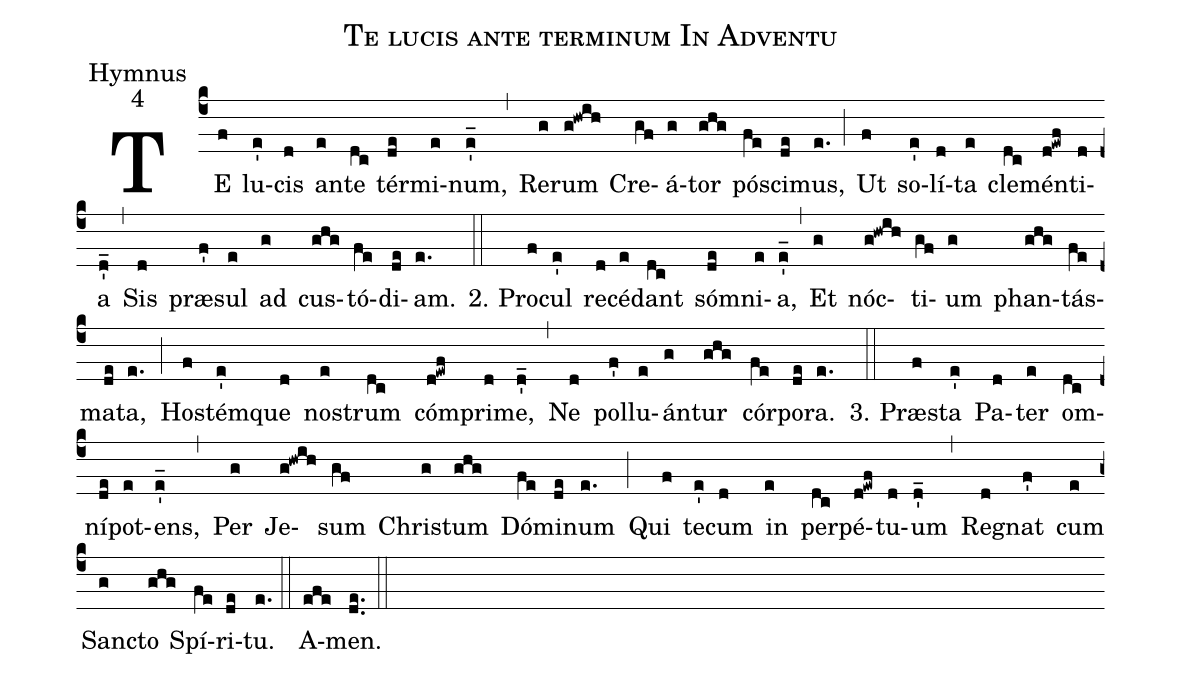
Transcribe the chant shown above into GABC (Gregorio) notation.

name:Te lucis ante terminum In Adventu;
office-part:Hymnus;
mode:4;
%%
(c4)TE(f) lu(e')cis(d) an(e)te(dc) tér(de)mi-(e)num,(e'_) (,)
Re(g)rum(g!hwih) Cre(gf)á(g)tor(ghg) pó(fe)sci(de)mus,(e.) (;)
Ut(f) so(e')lí(d)ta(e) cle(dc)mén(d!ewf)ti(d)a(d'_) (,)
Sis(d) præ(f')sul(e) ad(g) cus(ghg)tó(fe)di(de)am.(e.) (::)


2. Pro(f)cul(e') re(d)cé(e)dant(dc) sóm(de)ni(e)a,(e'_) (,)
Et(g) nóc(g!hwih)ti(gf)um(g) phan(ghg)tás(fe)ma(de)ta,(e.) (;)
Hos(f)tém(e')que(d) nos(e)trum(dc) cóm(d!ewf)pri(d)me,(d'_) (,)
Ne(d) pol(f')lu(e)án(g)tur(ghg) cór(fe)po(de)ra.(e.) (::)

3. Præ(f)sta(e') Pa(d)ter(e) om(dc)ní(de)pot(e)ens,(e'_) (,)
Per(g) Je(g!hwih)sum(gf) Chris(g)tum(ghg) Dó(fe)mi(de)num(e.) (;)
Qui(f) te(e')cum(d) in(e) per(dc)pé(d!ewf)tu(d)um(d'_) (,)
Re(d)gnat(f') cum(e) Sanc(g)to(ghg) Spí(fe)ri(de)tu.(e.) (::)
A(efe)men.(de..) (::)
